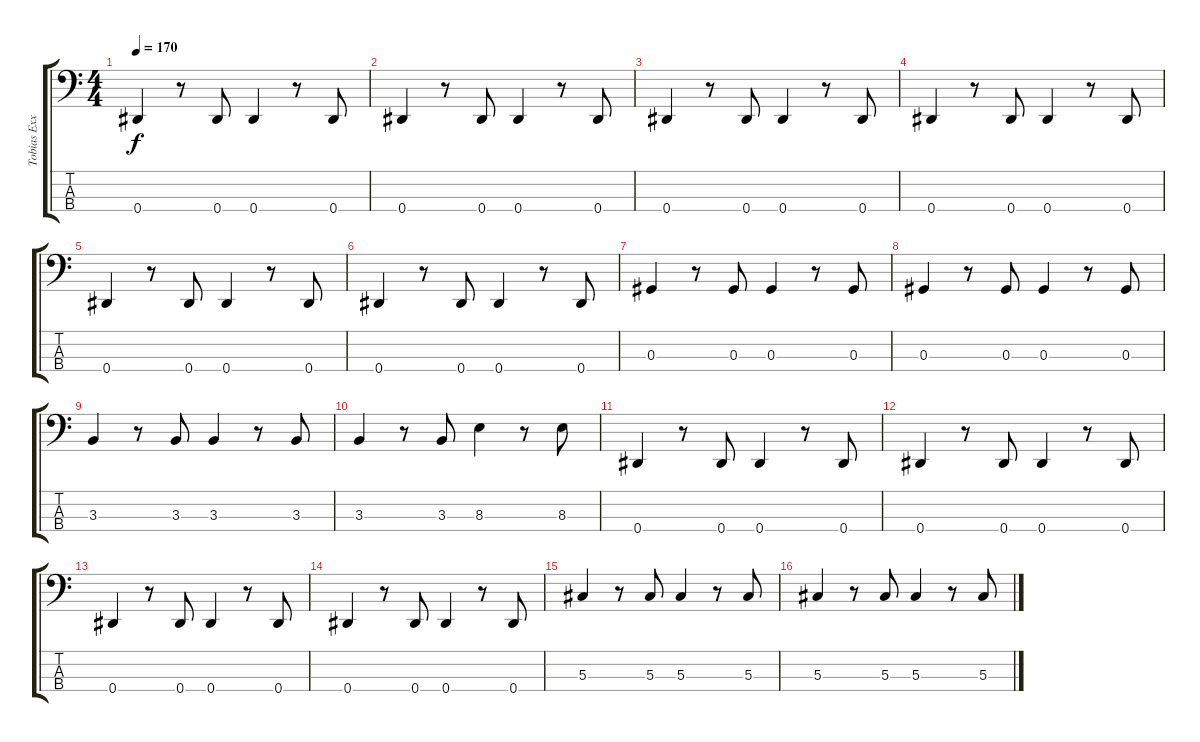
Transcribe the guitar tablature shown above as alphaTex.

\track ("Tobias Exxel - Bass" "Tobias Exx") {instrument electricbassfinger}
\staff {score tabs}
\tuning (Gb2 Db2 Ab1 Eb1) {hide}
\ts (4 4)
\tempo 170
\clef f4
\ks c
0.4.4{dy f} r.8 0.4.8 0.4.4 r.8 0.4.8 |
0.4.4 r.8 0.4.8 0.4.4 r.8 0.4.8 |
0.4.4 r.8 0.4.8 0.4.4 r.8 0.4.8 |
0.4.4 r.8 0.4.8 0.4.4 r.8 0.4.8 |
0.4.4 r.8 0.4.8 0.4.4 r.8 0.4.8 |
0.4.4 r.8 0.4.8 0.4.4 r.8 0.4.8 |
0.3.4 r.8 0.3.8 0.3.4 r.8 0.3.8 |
0.3.4 r.8 0.3.8 0.3.4 r.8 0.3.8 |
3.3.4 r.8 3.3.8 3.3.4 r.8 3.3.8 |
3.3.4 r.8 3.3.8 8.3.4 r.8 8.3.8 |
0.4.4 r.8 0.4.8 0.4.4 r.8 0.4.8 |
0.4.4 r.8 0.4.8 0.4.4 r.8 0.4.8 |
0.4.4 r.8 0.4.8 0.4.4 r.8 0.4.8 |
0.4.4 r.8 0.4.8 0.4.4 r.8 0.4.8 |
5.3.4 r.8 5.3.8 5.3.4 r.8 5.3.8 |
5.3.4 r.8 5.3.8 5.3.4 r.8 5.3.8
